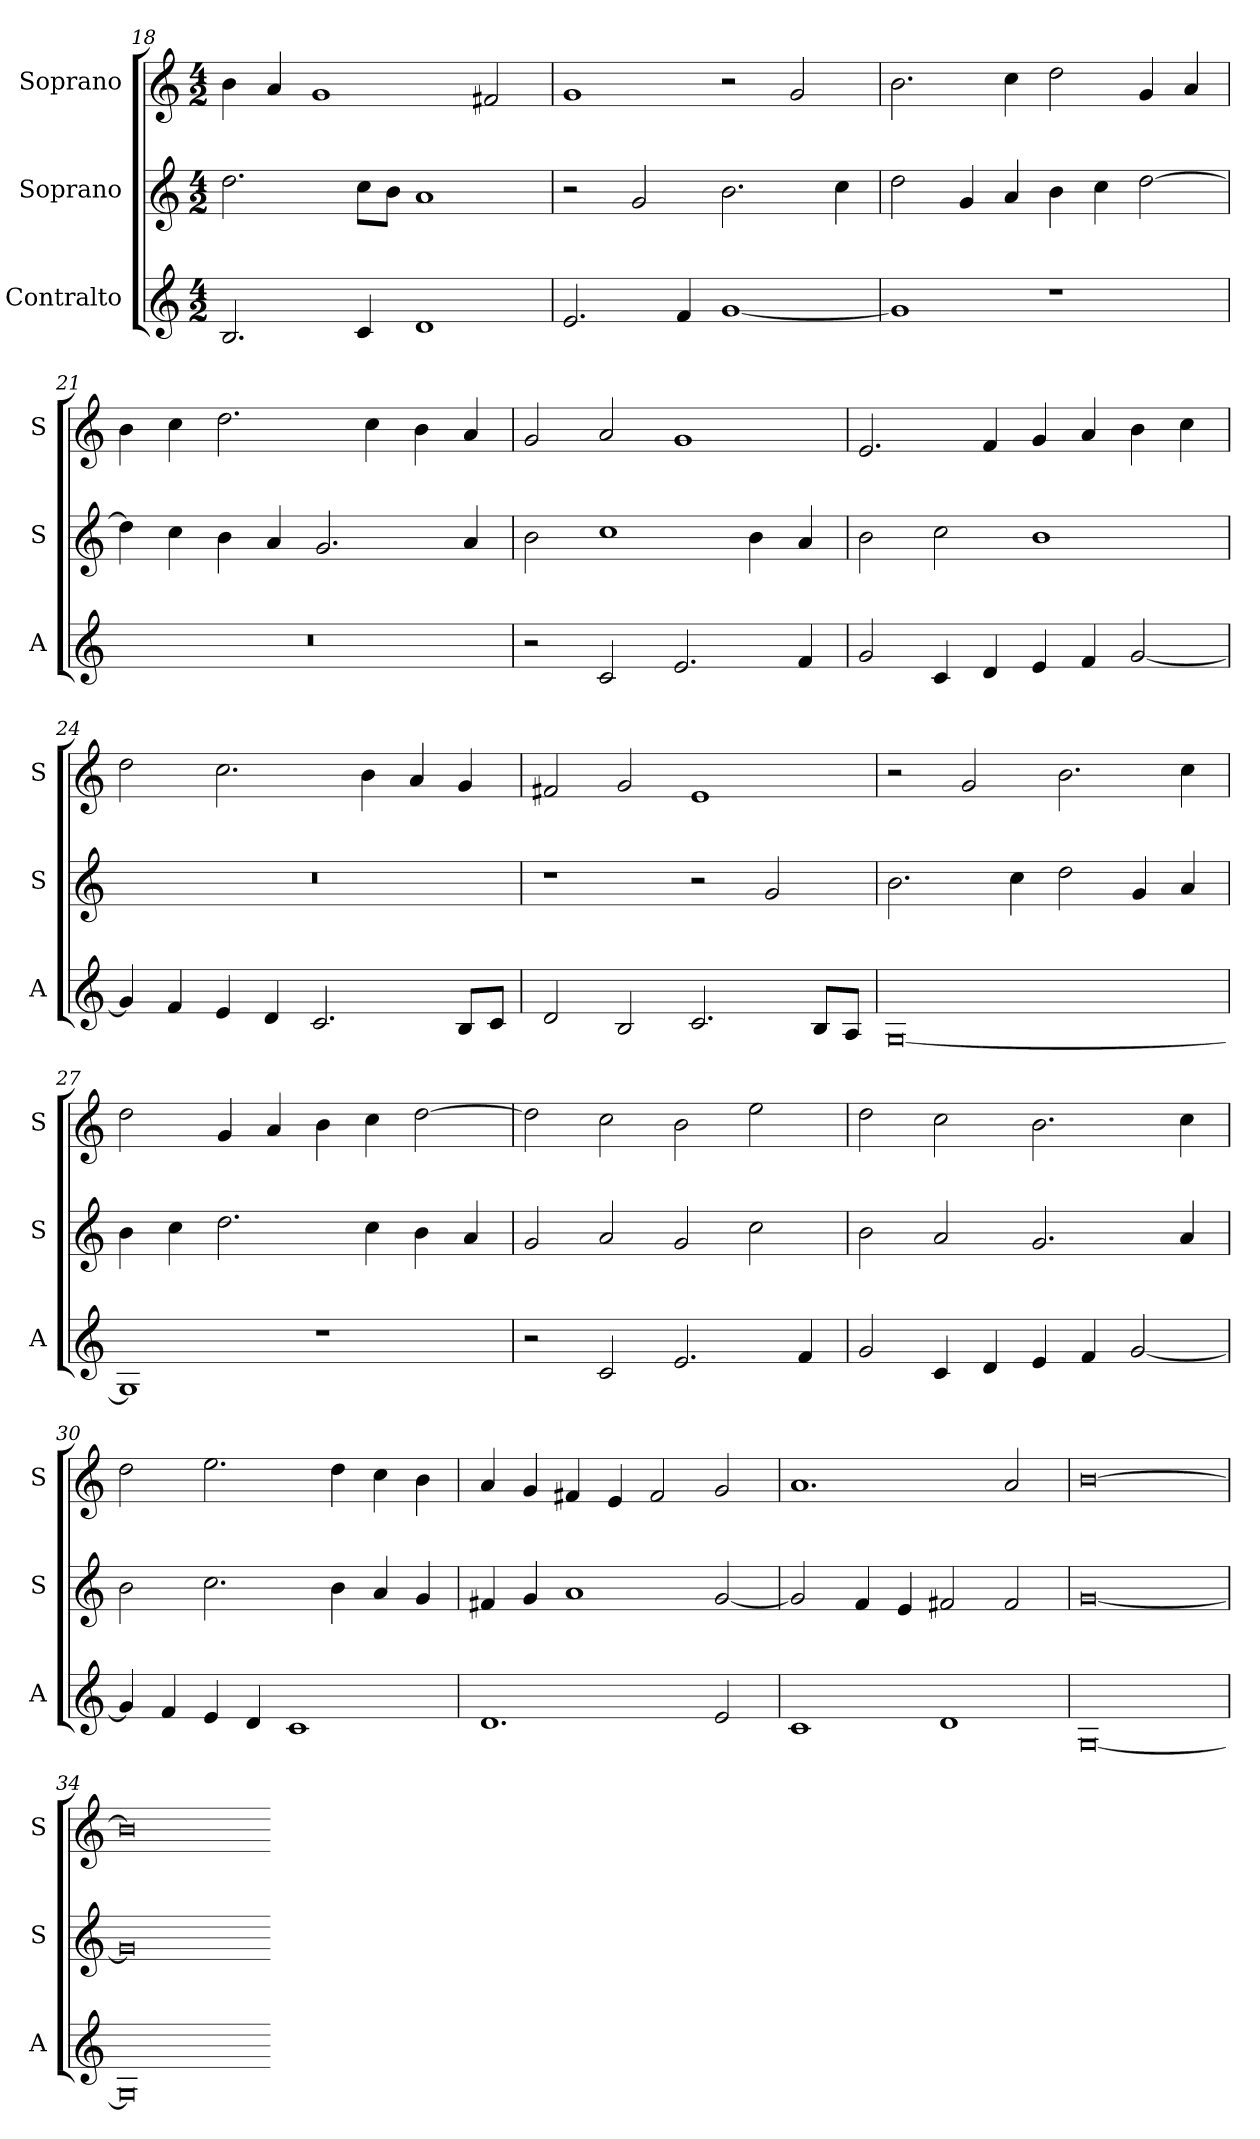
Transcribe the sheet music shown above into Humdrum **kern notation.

**kern	**kern	**kern
*part3	*part2	*part1
*staff3	*staff2	*staff1
*I"Contralto	*I"Soprano	*I"Soprano
*I'A	*I'S	*I'S
*clefG2	*clefG2	*clefG2
*k[]	*k[]	*k[]
*G:mix	*G:mix	*G:mix
*M4/2	*M4/2	*M4/2
=18	=18	=18
2.B	2.dd	4b
.	.	4a
.	.	1g
4c	8cc\L	.
.	8b\J	.
1d	1a	.
.	.	2f#X
=19	=19	=19
2.e	2r	1g
.	2g	.
4f	.	.
[1g	2.b	2r
.	.	2g
.	4cc	.
=20	=20	=20
1g]	2dd	2.b
.	4g	.
.	4a	4cc
1r	4b	2dd
.	4cc	.
.	[2dd	4g
.	.	4a
=21	=21	=21
0r	4dd]	4b
.	4cc	4cc
.	4b	2.dd
.	4a	.
.	2.g	.
.	.	4cc
.	.	4b
.	4a	4a
=22	=22	=22
2r	2b	2g
2c	1cc	2a
2.e	.	1g
.	4b	.
4f	4a	.
=23	=23	=23
2g	2b	2.e
4c	2cc	.
4d	.	4f
4e	1b	4g
4f	.	4a
[2g	.	4b
.	.	4cc
=24	=24	=24
4g]	0r	2dd
4f	.	.
4e	.	2.cc
4d	.	.
2.c	.	.
.	.	4b
.	.	4a
8B/L	.	4g
8c/J	.	.
=25	=25	=25
2d	1r	2f#X
2B	.	2g
2.c	2r	1e
.	2g	.
8B/L	.	.
8A/J	.	.
=26	=26	=26
[0G	2.b	2r
.	.	2g
.	4cc	.
.	2dd	2.b
.	4g	.
.	4a	4cc
=27	=27	=27
1G]	4b	2dd
.	4cc	.
.	2.dd	4g
.	.	4a
1r	.	4b
.	4cc	4cc
.	4b	[2dd
.	4a	.
=28	=28	=28
2r	2g	2dd]
2c	2a	2cc
2.e	2g	2b
.	2cc	2ee
4f	.	.
=29	=29	=29
2g	2b	2dd
4c	2a	2cc
4d	.	.
4e	2.g	2.b
4f	.	.
[2g	.	.
.	4a	4cc
=30	=30	=30
4g]	2b	2dd
4f	.	.
4e	2.cc	2.ee
4d	.	.
1c	.	.
.	4b	4dd
.	4a	4cc
.	4g	4b
=31	=31	=31
1.d	4f#X	4a
.	4g	4g
.	1a	4f#X
.	.	4e
.	.	2f#
2e	[2g	2g
=32	=32	=32
1c	2g]	1.a
.	4f	.
.	4e	.
1d	2f#X	.
.	2f#	2a
=33	=33	=33
[0G	[0g	[0b
=34	=34	=34
0G]	0g]	0b]
=-	=-	=-
*-	*-	*-
